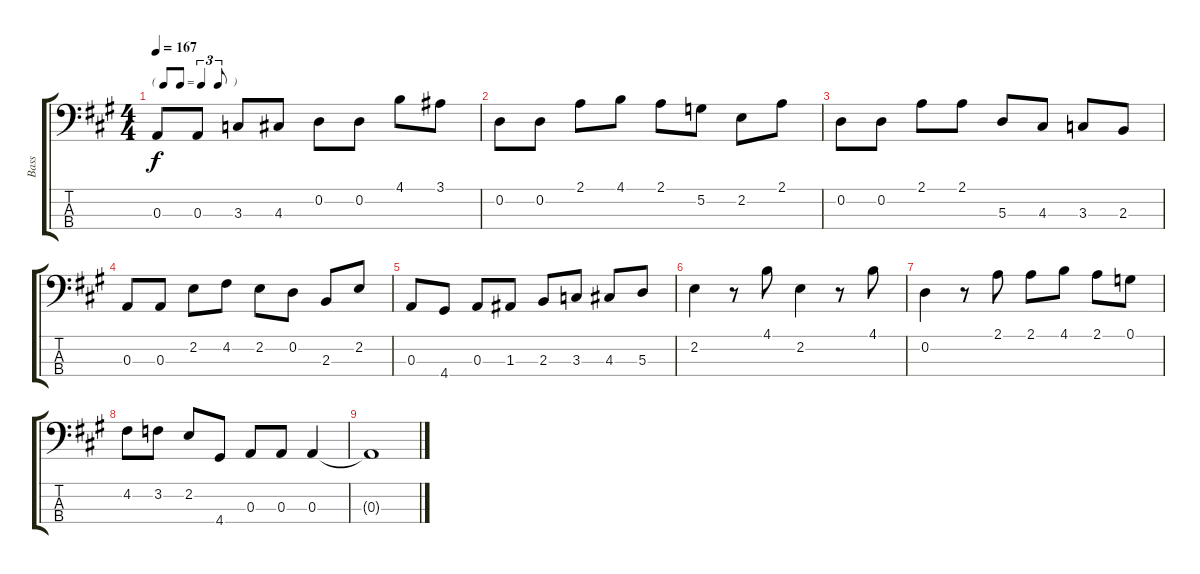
\track ("Bass" "Bass") {instrument electricbassfinger}
\staff {score tabs}
\tuning (G2 D2 A1 E1) {hide}
\ts (4 4)
\tf triplet8th
\tempo 167
\clef f4
\ks a
0.3.8{dy f} 0.3.8 3.3.8 4.3.8 0.2.8 0.2.8 4.1.8 3.1.8 |
0.2.8 0.2.8 2.1.8 4.1.8 2.1.8 5.2.8 2.2.8 2.1.8 |
0.2.8 0.2.8 2.1.8 2.1.8 5.3.8 4.3.8 3.3.8 2.3.8 |
0.3.8 0.3.8 2.2.8 4.2.8 2.2.8 0.2.8 2.3.8 2.2.8 |
0.3.8 4.4.8 0.3.8 1.3.8 2.3.8 3.3.8 4.3.8 5.3.8 |
2.2.4 r.8 4.1.8 2.2.4 r.8 4.1.8 |
0.2.4 r.8 2.1.8 2.1.8 4.1.8 2.1.8 0.1.8 |
4.2.8 3.2.8 2.2.8 4.4.8 0.3.8 0.3.8 0.3.4 |
0.3{t}.1
